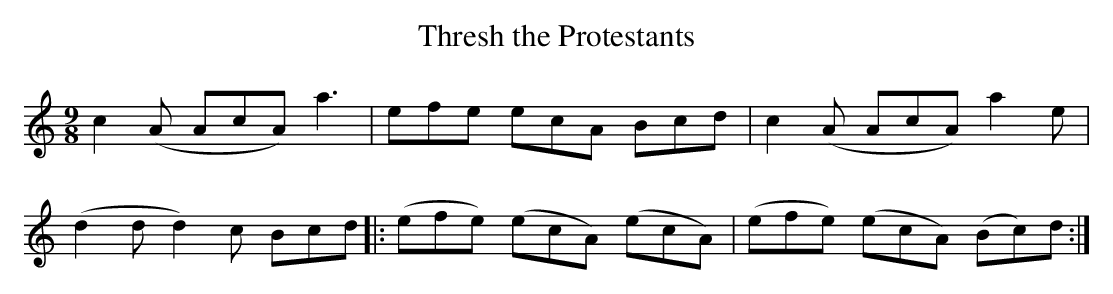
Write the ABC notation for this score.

X:1
T:Thresh the Protestants
M:9/8
L:1/8
K:Amin
c2(A AcA) a3|efe ecA Bcd|c2(A AcA)a2e|
(d2d d2)c Bcd||:(efe) (ecA) (ecA)|(efe) (ecA) (Bc)d:|]
